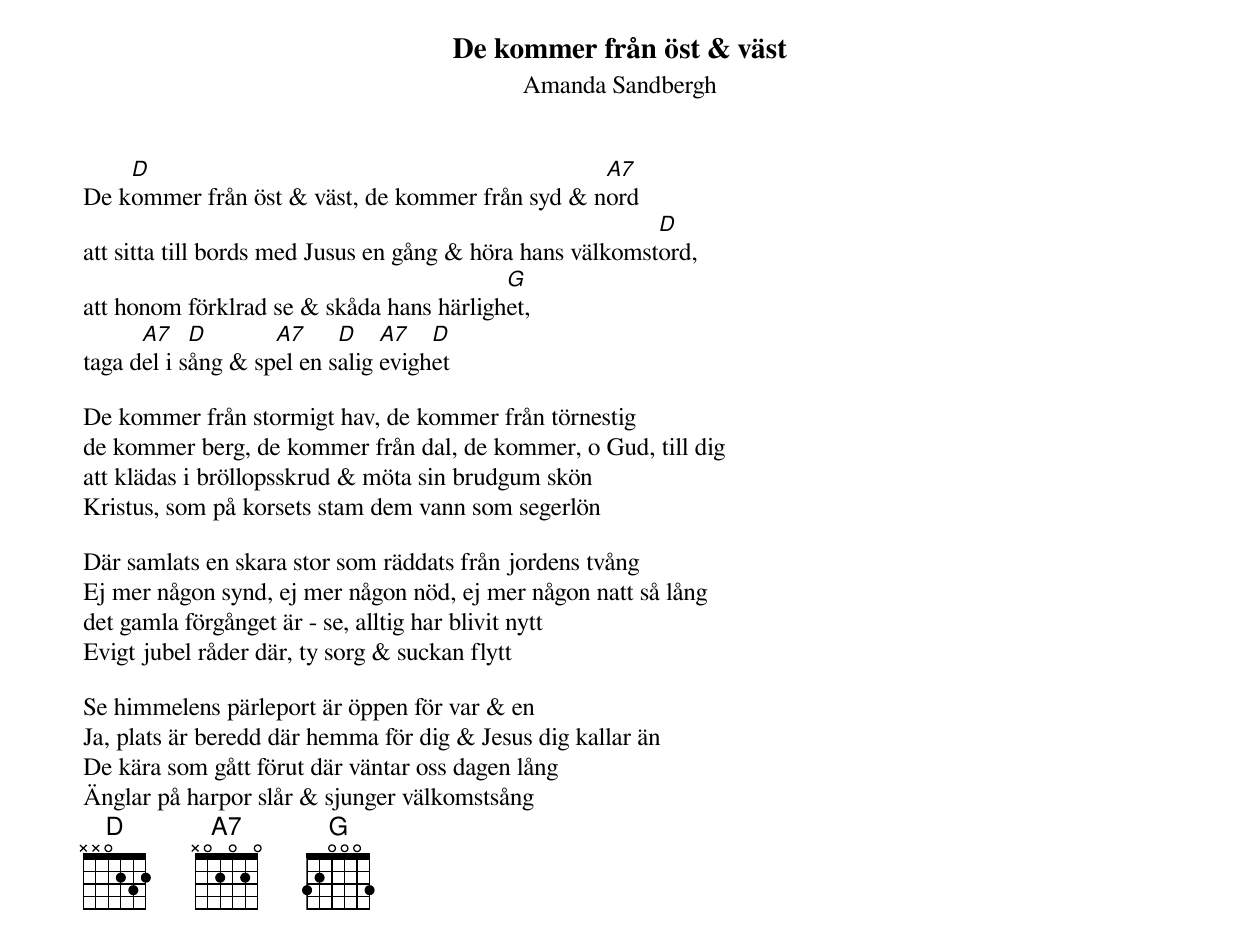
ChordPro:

{t:De kommer från öst & väst}
{st:Amanda Sandbergh}
De k[D]ommer från öst & väst, de kommer från syd & n[A7]ord
att sitta till bords med Jusus en gång & höra hans välkomst[D]ord,
att honom förklrad se & skåda hans härligh[G]et,
taga d[A7]el i s[D]ång & sp[A7]el en s[D]alig [A7]evigh[D]et

De kommer från stormigt hav, de kommer från törnestig
de kommer berg, de kommer från dal, de kommer, o Gud, till dig
att klädas i bröllopsskrud & möta sin brudgum skön
Kristus, som på korsets stam dem vann som segerlön

Där samlats en skara stor som räddats från jordens tvång
Ej mer någon synd, ej mer någon nöd, ej mer någon natt så lång
det gamla förgånget är - se, alltig har blivit nytt
Evigt jubel råder där, ty sorg & suckan flytt

Se himmelens pärleport är öppen för var & en
Ja, plats är beredd där hemma för dig & Jesus dig kallar än
De kära som gått förut där väntar oss dagen lång
Änglar på harpor slår & sjunger välkomstsång
